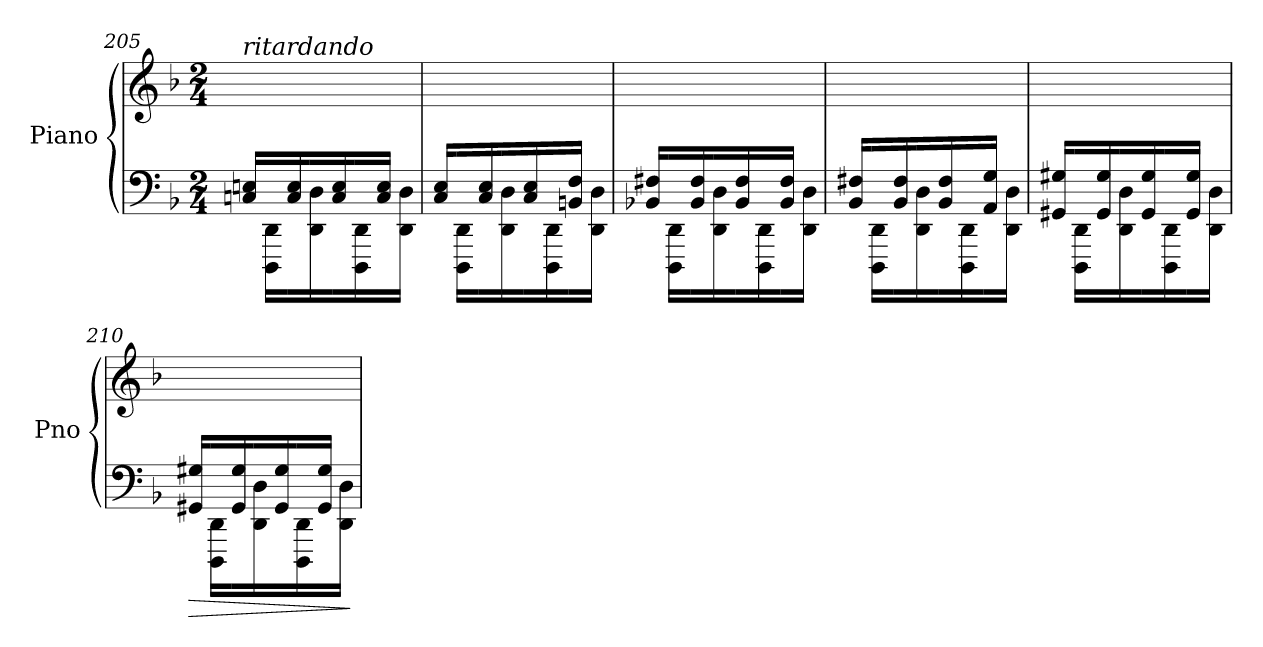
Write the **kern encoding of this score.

**kern	**kern	**dynam
*part1	*part1	*part1
*staff2	*staff1	*staff1/2
*I"Piano	*	*
*I'Pno	*	*
*clefF4	*clefG2	*
*k[b-]	*k[b-]	*
*M2/4	*M2/4	*
=205	=205	=205
*^	*	*
!	!	!LO:TX:a:i:t=ritardando	!
16Cn/ 16En/LL	16ryy	16ryy	.
16ryy	16DDD\ 16DD\LL	16ryy	.
16C/ 16E/	16ryy	16ryy	.
16ryy	16DD\ 16D\	16ryy	.
16C/ 16E/	16ryy	16ryy	.
16ryy	16DDD\ 16DD\	16ryy	.
16C/ 16E/JJ	16ryy	16ryy	.
16ryy	16DD\ 16D\JJ	16ryy	.
=206	=206	=206	=206
16C/ 16E/LL	16ryy	16ryy	.
16ryy	16DDD\ 16DD\LL	16ryy	.
16C/ 16E/	16ryy	16ryy	.
16ryy	16DD\ 16D\	16ryy	.
16C/ 16E/	16ryy	16ryy	.
16ryy	16DDD\ 16DD\	16ryy	.
16BBn/ 16F/JJ	16ryy	16ryy	.
16ryy	16DD\ 16D\JJ	16ryy	.
=207	=207	=207	=207
16BB-X/ 16F#X/LL	16ryy	16ryy	.
16ryy	16DDD\ 16DD\LL	16ryy	.
16BB-/ 16F#/	16ryy	16ryy	.
16ryy	16DD\ 16D\	16ryy	.
16BB-/ 16F#/	16ryy	16ryy	.
16ryy	16DDD\ 16DD\	16ryy	.
16BB-/ 16F#/JJ	16ryy	16ryy	.
16ryy	16DD\ 16D\JJ	16ryy	.
!!LO:LB:g=z
=208	=208	=208	=208
16BB-/ 16F#X/LL	16ryy	16ryy	.
16ryy	16DDD\ 16DD\LL	16ryy	.
16BB-/ 16F#/	16ryy	16ryy	.
16ryy	16DD\ 16D\	16ryy	.
16BB-/ 16F#/	16ryy	16ryy	.
16ryy	16DDD\ 16DD\	16ryy	.
16AA/ 16G/JJ	16ryy	16ryy	.
16ryy	16DD\ 16D\JJ	16ryy	.
=209	=209	=209	=209
16GG#X/ 16G#X/LL	16ryy	16ryy	.
16ryy	16DDD\ 16DD\LL	16ryy	.
16GG#/ 16G#/	16ryy	16ryy	.
16ryy	16DD\ 16D\	16ryy	.
16GG#/ 16G#/	16ryy	16ryy	.
16ryy	16DDD\ 16DD\	16ryy	.
16GG#/ 16G#/JJ	16ryy	16ryy	.
16ryy	16DD\ 16D\JJ	16ryy	.
=210	=210	=210	=210
!	!	!	!LO:HP:b=2
16GG#X/ 16G#X/LL	16ryy	16ryy	>
16ryy	16DDD\ 16DD\LL	16ryy	.
16GG#/ 16G#/	16ryy	16ryy	.
16ryy	16DD\ 16D\	16ryy	.
16GG#/ 16G#/	16ryy	16ryy	.
16ryy	16DDD\ 16DD\	16ryy	.
16GG#/ 16G#/JJ	16ryy	16ryy	.
16ryy	16DD\ 16D\JJ	16ryy	.
*v	*v	*	*
.	.	]
=	=	=
*-	*-	*-
